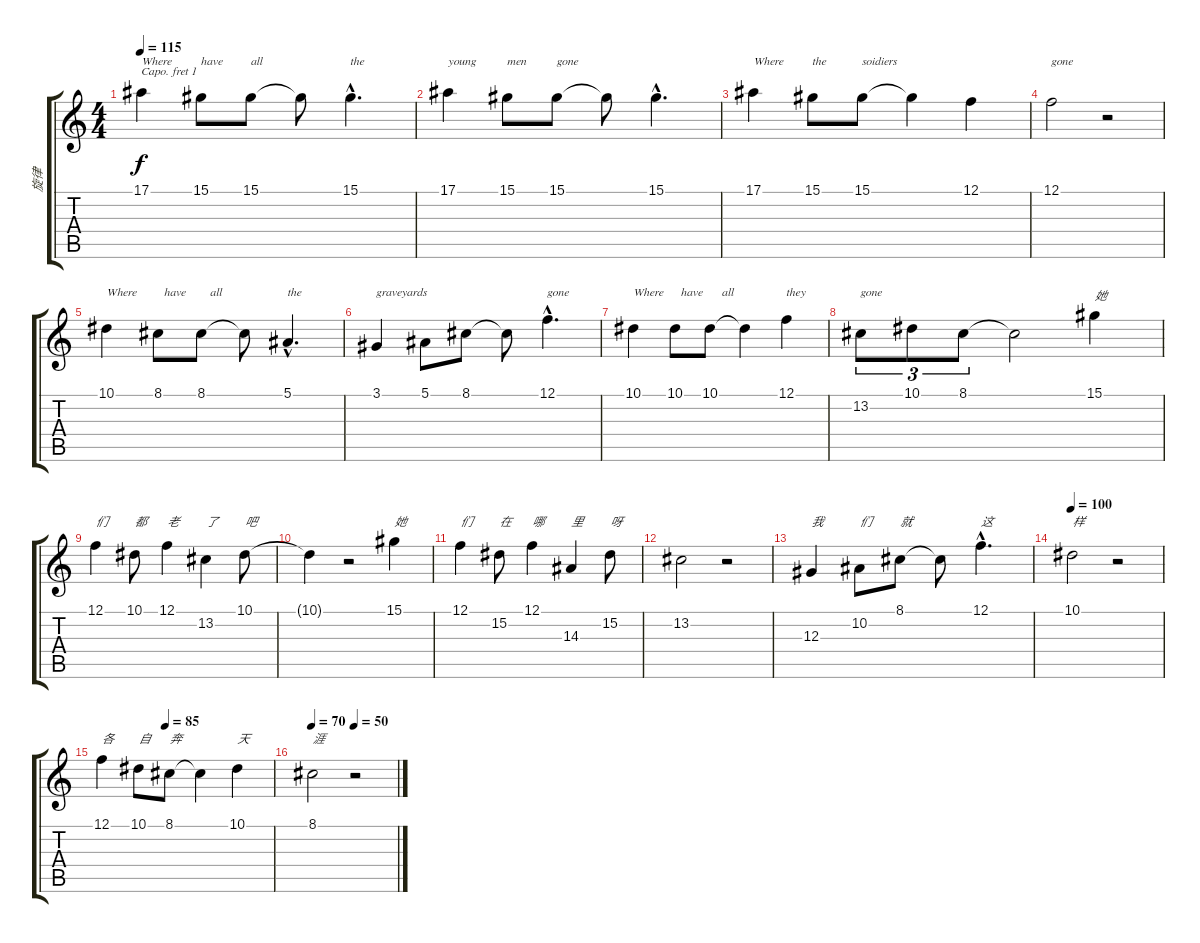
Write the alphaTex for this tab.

\track ("旋律" "旋律") {instrument flute}
\staff {score tabs}
\capo 1
\tuning (E4 B3 G3 D3 A2 E2) {hide}
\ts (4 4)
\tempo 115
\clef g2
\ks c
17.1.4{txt "Where" dy f} 15.1.8{txt "have"} 15.1.8{txt "all"} 15.1{t}.8 15.1{hac}.4{d txt "the"} |
17.1.4{txt "young"} 15.1.8{txt "men"} 15.1.8{txt "gone"} 15.1{t}.8 15.1{hac}.4{d} |
17.1.4{txt "Where"} 15.1.8{txt "the"} 15.1.8{txt "soidiers"} 15.1{t}.4 12.1.4 |
12.1.2{txt "gone"} r.2 |
10.1.4{txt "Where"} 8.1.8{txt "  have"} 8.1.8{txt "   all"} 8.1{t}.8 5.1{hac}.4{d txt "the"} |
3.1.4{txt "graveyards"} 5.1.8 8.1.8 8.1{t}.8 12.1{hac}.4{d txt "gone"} |
10.1.4{txt "Where"} 10.1.8{txt "  have"} 10.1.8{txt "    all"} 10.1{t}.4 12.1.4{txt "they"} |
13.2.8{tu (3 2) txt "gone"} 10.1.8{tu (3 2)} 8.1.8{tu (3 2)} 8.1{t}.2 15.1.4{txt "她"} |
12.1.4{txt "们"} 10.1.8{txt "都"} 12.1.4{txt "老"} 13.2.4{txt "了"} 10.1.8{txt "吧"} |
10.1{t}.4 r.2 15.1.4{txt "她"} |
12.1.4{txt "们"} 15.2.8{txt "在"} 12.1.4{txt "哪"} 14.3.4{txt "里"} 15.2.8{txt "呀"} |
13.2.2 r.2 |
12.3.4{txt "我"} 10.2.8{txt "们"} 8.1.8{txt "就"} 8.1{t}.8 12.1{hac}.4{d txt "这"} |
\tempo 100
10.1.2{txt "样"} r.2 |
\tempo (85 0.375)
12.1.4{txt "各"} 10.1.8{txt "自"} 8.1.8{txt "奔"} 8.1{t}.4 10.1.4{txt "天"} |
\tempo 70
\tempo (50 0.5)
8.1.2{txt "涯"} r.2
